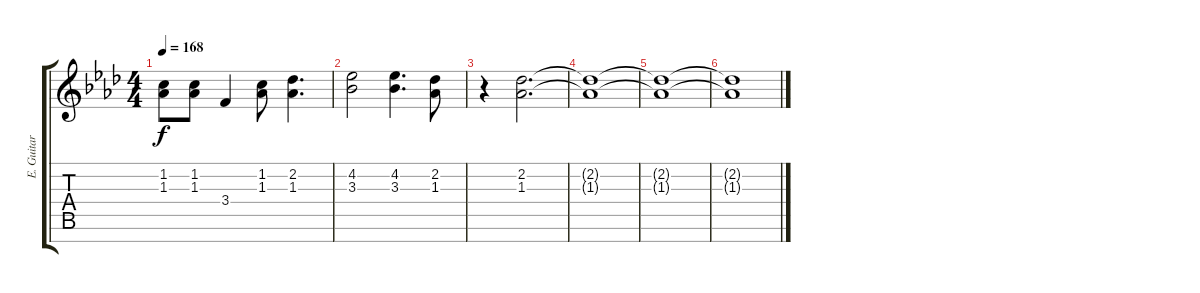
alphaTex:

\track ("E. Guitar I" "E. Guitar ") {instrument overdrivenguitar}
\staff {score tabs}
\tuning (E4 B3 G3 D3 A2 E2 B1) {hide}
\ts (4 4)
\tempo 168
\clef g2
\ks ab
(1.2{t} 1.3{t}).8{dy f} (1.2 1.3).8 3.4.4 (1.2 1.3).8 (2.2 1.3).4{d} |
(4.2 3.3).2 (4.2 3.3).4{d} (2.2 1.3).8 |
r.4 (2.2 1.3).2{d} |
(2.2{t} 1.3{t}).1 |
(2.2{t} 1.3{t}).1 |
(2.2{t} 1.3{t}).1
